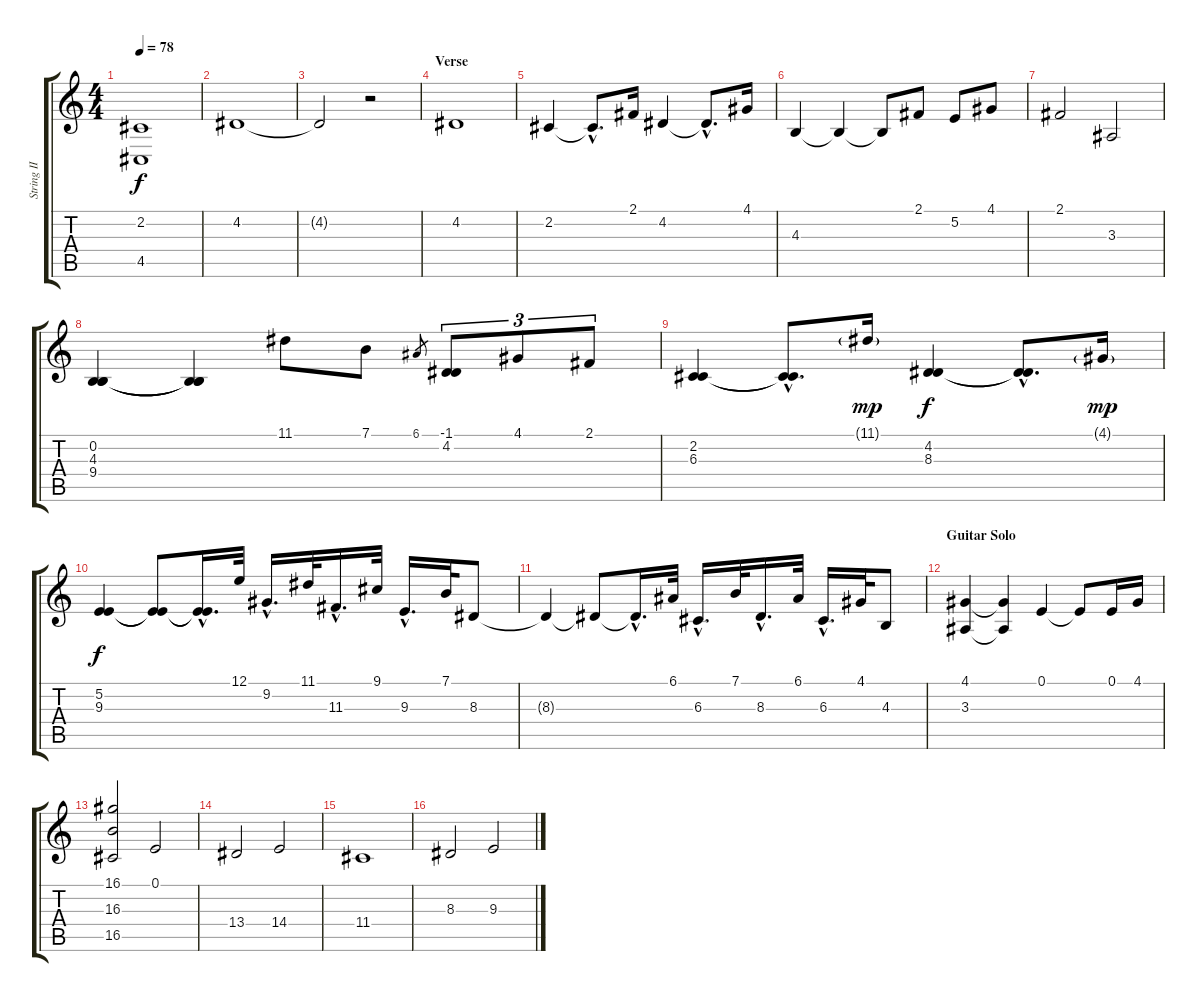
\track ("String II" "String II") {instrument stringensemble1}
\staff {score tabs}
\tuning (E4 B3 G3 D3 A2 E2) {hide}
\ts (4 4)
\tempo 78
\clef g2
\ks c
(2.2 4.5).1{dy f} |
4.2.1 |
4.2{t}.2 r.2 |
\section ("" "Verse")
4.2.1 |
2.2.4 2.2{hac t}.8{d} 2.1.16 4.2.4 4.2{hac t}.8{d} 4.1.16 |
4.3.4 4.3{t}.4 4.3{t}.8 2.1.8 5.2.8 4.1.8 |
2.1.2 3.3.2 |
(0.2 4.3 9.4).4 (0.2{t} 4.3{t} 9.4{t}).4 11.1.8 7.1.8 6.1.8{gr} (-1.1 4.2).8{tu (3 2)} 4.1.8{tu (3 2)} 2.1.8{tu (3 2)} |
(2.2 6.3).4 (2.2{hac t} 6.3{hac t}).8{d} 11.1{g}.16{dy mp} (4.2 8.3).4{dy f} (4.2{hac t} 8.3{hac t}).8{d} 4.1{g}.16{dy mp} |
(5.2 9.3).4{dy f} (5.2{t} 9.3{t}).8 (5.2{hac t} 9.3{hac t}).16{d} 12.1.32 9.2{hac}.16{d} 11.1.32 11.3{hac}.16{d} 9.1.32 9.3{hac}.16{d} 7.1.32 8.3.8 |
8.3{t}.4 8.3{t}.8 8.3{hac t}.16{d} 6.1.32 6.3{hac}.16{d} 7.1.32 8.3{hac}.16{d} 6.1.32 6.3{hac}.16{d} 4.1.32 4.3.8 |
\section ("" "Guitar Solo")
(4.1 3.3).4 (4.1{t} 3.3{t}).4 0.1.4 0.1{t}.8 0.1.16 4.1.16 |
(16.1 16.3 16.5).2 0.1.2 |
13.4.2 14.4.2 |
11.4.1 |
8.3.2 9.3.2
